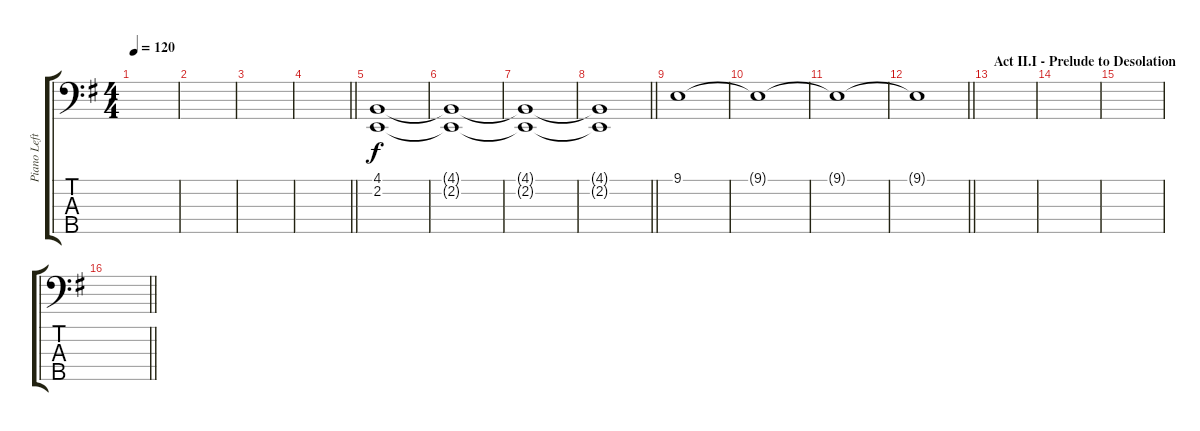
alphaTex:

\track ("Piano Left Standard" "Piano Left") {instrument acousticgrandpiano}
\staff {score tabs}
\tuning (G2 D2 A1 E1 B0) {hide}
\ts (4 4)
\tempo 120
\clef f4
\ks eminor
|
|
|
\barLineRight lightlight
|
\section ("" "")
(4.1 2.2).1 |
(4.1{t} 2.2{t}).1 |
(4.1{t} 2.2{t}).1 |
\barLineRight lightlight
(4.1{t} 2.2{t}).1 |
9.1.1 |
9.1{t}.1 |
9.1{t}.1 |
\barLineRight lightlight
9.1{t}.1 |
\section ("" "Act II.I - Prelude to Desolation")
|
|
|
\barLineRight lightlight
